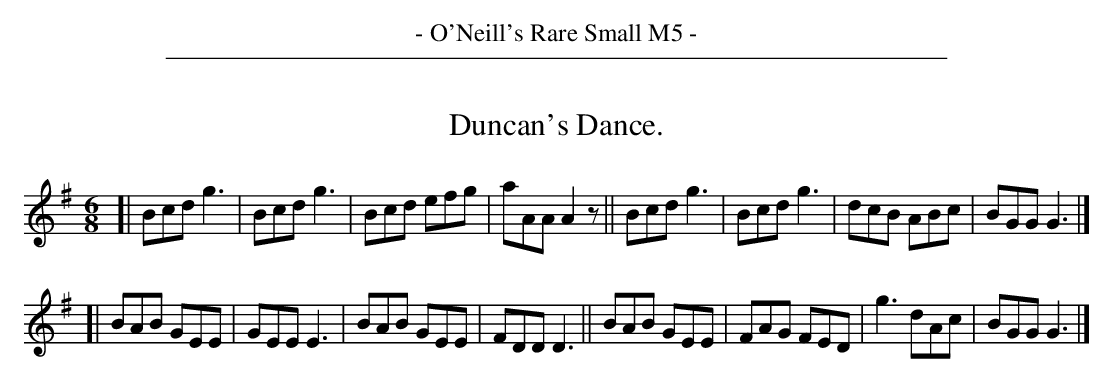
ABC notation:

X:1
T: Duncan's Dance.
M: 6/8
L: 1/8
K: G
[|\
Bcd g3 | Bcd g3 | Bcd efg | aAA A2z ||\
Bcd g3 | Bcd g3 | dcB ABc | BGG G3  |]
[|\
BAB GEE | GEE E3  | BAB GEE | FDD D3 ||\
BAB GEE | FAG FED | g3  dAc | BGG G3 |]
